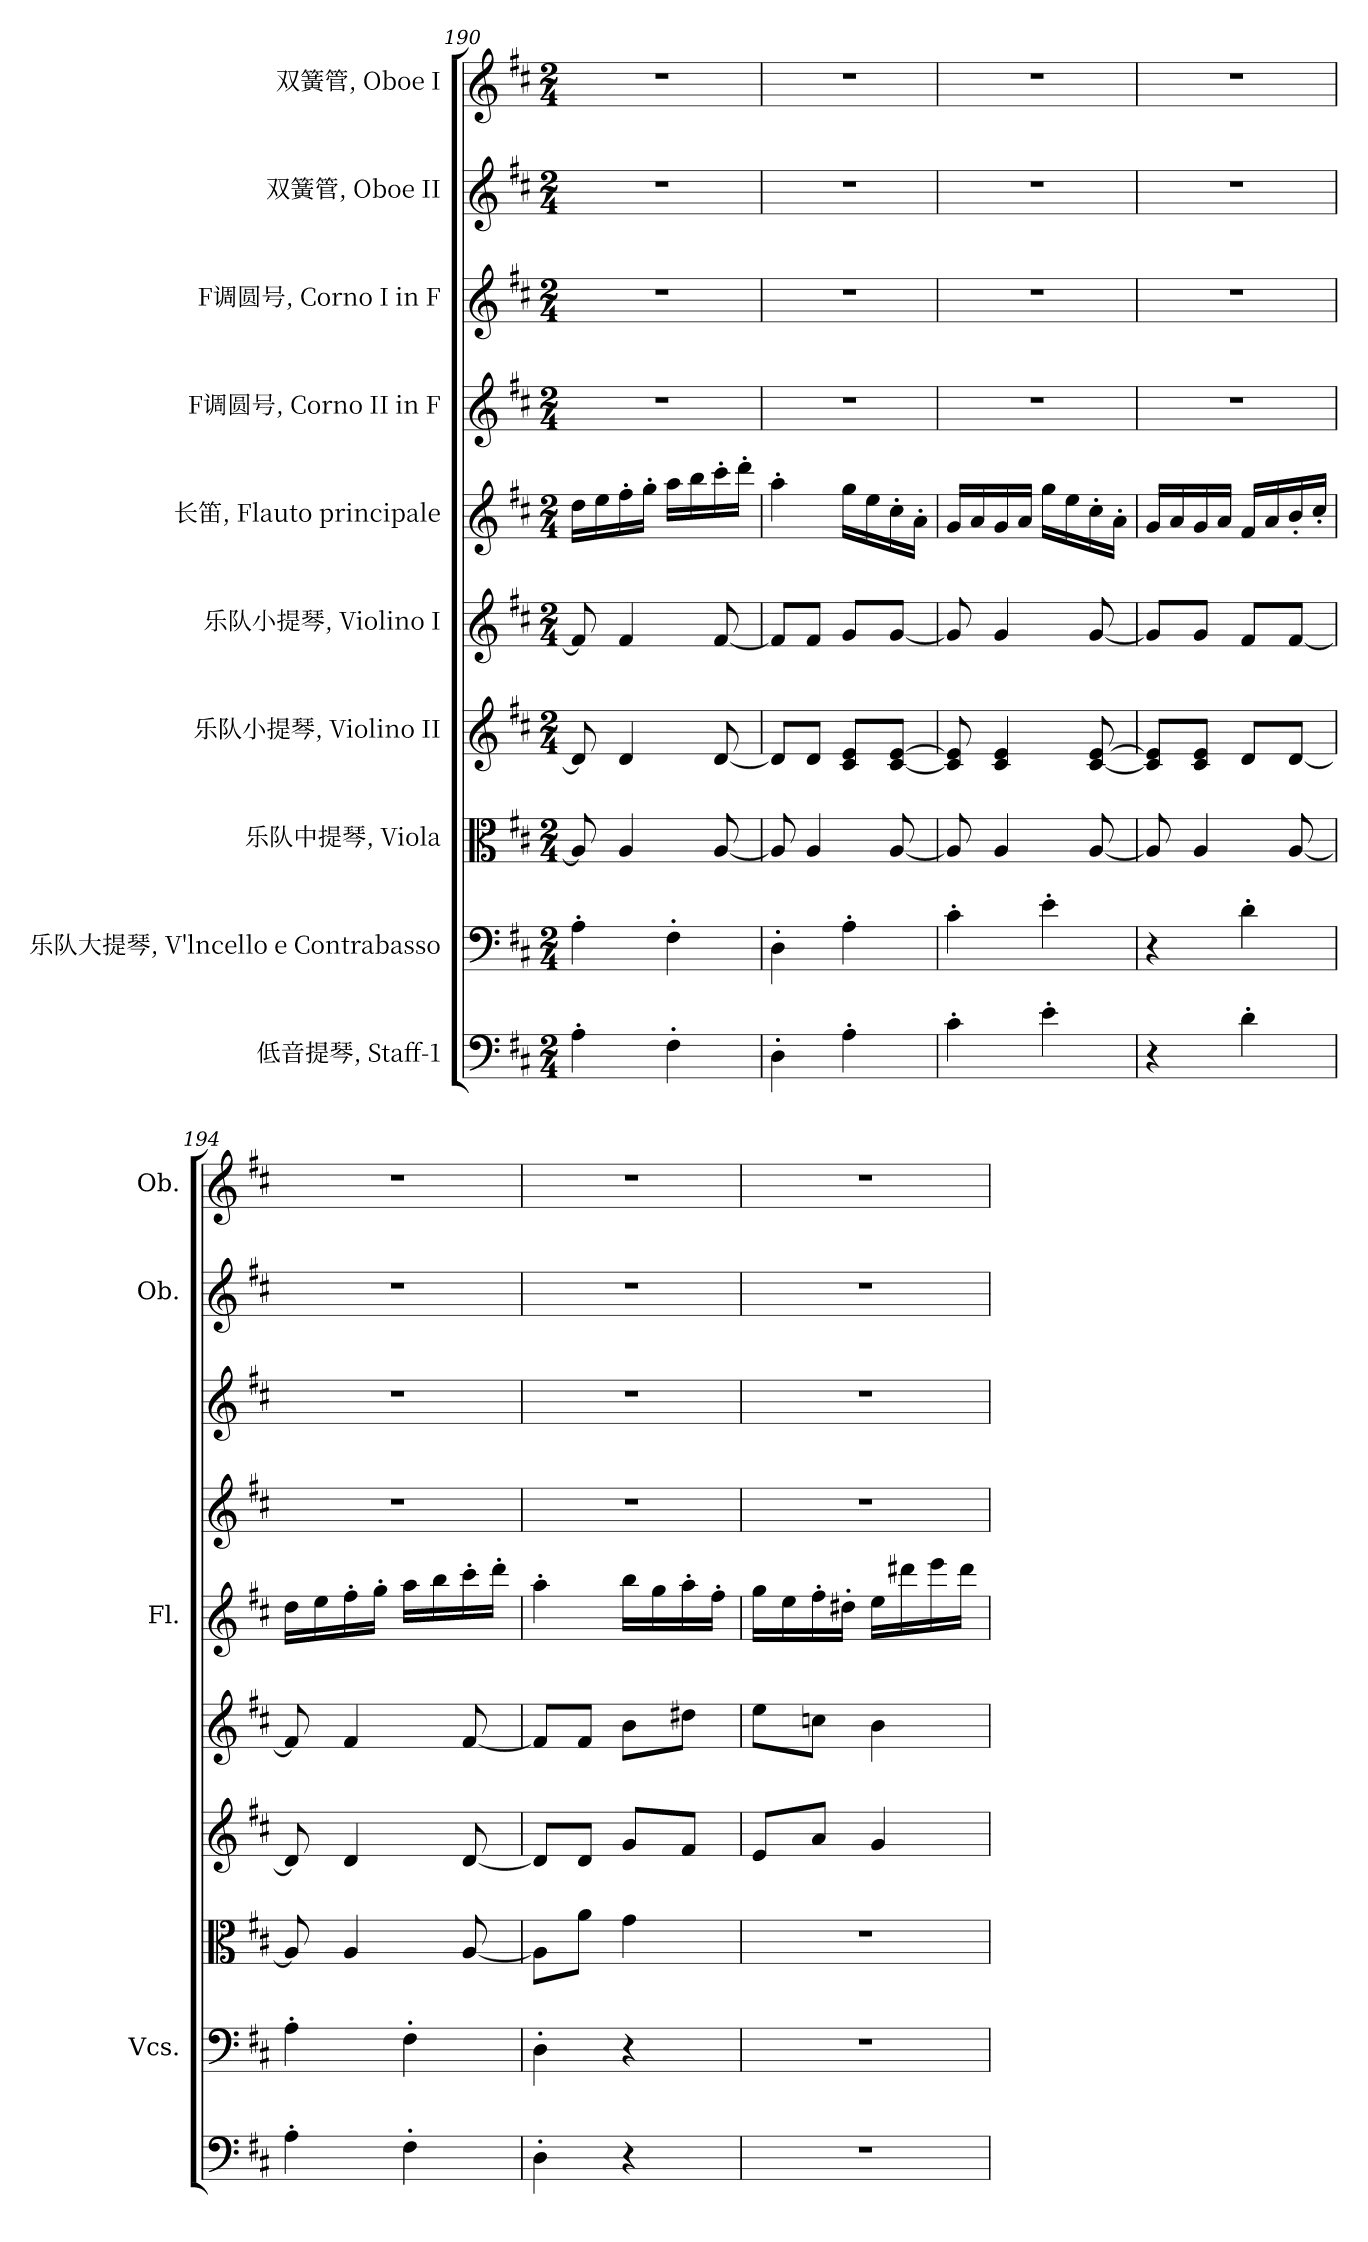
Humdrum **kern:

**kern	**kern	**kern	**kern	**kern	**kern	**kern	**kern	**kern	**kern
*part10	*part9	*part8	*part7	*part6	*part5	*part4	*part3	*part2	*part1
*staff10	*staff9	*staff8	*staff7	*staff6	*staff5	*staff4	*staff3	*staff2	*staff1
*I"低音提琴, Staff-1	*I"乐队大提琴, V'lncello e Contrabasso	*I"乐队中提琴, Viola	*I"乐队小提琴, Violino II	*I"乐队小提琴, Violino I	*I"长笛, Flauto principale	*I"F调圆号, Corno II in F	*I"F调圆号, Corno I in F	*I"双簧管, Oboe II	*I"双簧管, Oboe I
*	*I'Vcs.	*	*	*	*I'Fl.	*	*	*I'Ob.	*I'Ob.
*clefF4	*clefF4	*clefC3	*clefG2	*clefG2	*clefG2	*clefG2	*clefG2	*clefG2	*clefG2
*ITrd7c12	*	*	*	*	*	*ITrd4c7	*ITrd4c7	*	*
*k[f#c#]	*k[f#c#]	*k[f#c#]	*k[f#c#]	*k[f#c#]	*k[f#c#]	*k[f#]	*k[f#]	*k[f#c#]	*k[f#c#]
*M2/4	*M2/4	*M2/4	*M2/4	*M2/4	*M2/4	*M2/4	*M2/4	*M2/4	*M2/4
=190	=190	=190	=190	=190	=190	=190	=190	=190	=190
4AA'\	4A'\	8A/]	8d/]	8f#/]	16dd\LL	2r	2r	2r	2r
.	.	.	.	.	16ee\	.	.	.	.
.	.	4A/	4d/	4f#/	16ff#'\	.	.	.	.
.	.	.	.	.	16gg'\JJ	.	.	.	.
4FF#'\	4F#'\	.	.	.	16aa\LL	.	.	.	.
.	.	.	.	.	16bb\	.	.	.	.
.	.	[8A/	[8d/	[8f#/	16ccc#'\	.	.	.	.
.	.	.	.	.	16ddd'\JJ	.	.	.	.
=191	=191	=191	=191	=191	=191	=191	=191	=191	=191
4DD'\	4D'\	8A/]	8d/L]	8f#/L]	4aa'\	2r	2r	2r	2r
.	.	4A/	8d/J	8f#/J	.	.	.	.	.
4AA'\	4A'\	.	8c#/ 8e/L	8g/L	16gg\LL	.	.	.	.
.	.	.	.	.	16ee\	.	.	.	.
.	.	[8A/	[8c#/ [8e/J	[8g/J	16cc#'\	.	.	.	.
.	.	.	.	.	16a'\JJ	.	.	.	.
=192	=192	=192	=192	=192	=192	=192	=192	=192	=192
4C#'\	4c#'\	8A/]	8c#/] 8e/]	8g/]	16g/LL	2r	2r	2r	2r
.	.	.	.	.	16a/	.	.	.	.
.	.	4A/	4c#/ 4e/	4g/	16g/	.	.	.	.
.	.	.	.	.	16a/JJ	.	.	.	.
4E'\	4e'\	.	.	.	16gg\LL	.	.	.	.
.	.	.	.	.	16ee\	.	.	.	.
.	.	[8A/	[8c#/ [8e/	[8g/	16cc#'\	.	.	.	.
.	.	.	.	.	16a'\JJ	.	.	.	.
!!LO:PB:g=z
=193	=193	=193	=193	=193	=193	=193	=193	=193	=193
4r	4r	8A/]	8c#/] 8e/]L	8g/L]	16g/LL	2r	2r	2r	2r
.	.	.	.	.	16a/	.	.	.	.
.	.	4A/	8c#/ 8e/J	8g/J	16g/	.	.	.	.
.	.	.	.	.	16a/JJ	.	.	.	.
4D'\	4d'\	.	8d/L	8f#/L	16f#/LL	.	.	.	.
.	.	.	.	.	16a/	.	.	.	.
.	.	[8A/	[8d/J	[8f#/J	16b'/	.	.	.	.
.	.	.	.	.	16cc#'/JJ	.	.	.	.
=194	=194	=194	=194	=194	=194	=194	=194	=194	=194
4AA'\	4A'\	8A/]	8d/]	8f#/]	16dd\LL	2r	2r	2r	2r
.	.	.	.	.	16ee\	.	.	.	.
.	.	4A/	4d/	4f#/	16ff#'\	.	.	.	.
.	.	.	.	.	16gg'\JJ	.	.	.	.
4FF#'\	4F#'\	.	.	.	16aa\LL	.	.	.	.
.	.	.	.	.	16bb\	.	.	.	.
.	.	[8A/	[8d/	[8f#/	16ccc#'\	.	.	.	.
.	.	.	.	.	16ddd'\JJ	.	.	.	.
=195	=195	=195	=195	=195	=195	=195	=195	=195	=195
4DD'\	4D'\	8A\L]	8d/L]	8f#/L]	4aa'\	2r	2r	2r	2r
.	.	8a\J	8d/J	8f#/J	.	.	.	.	.
4r	4r	4g\	8g/L	8b\L	16bb\LL	.	.	.	.
.	.	.	.	.	16gg\	.	.	.	.
.	.	.	8f#/J	8dd#X\J	16aa'\	.	.	.	.
.	.	.	.	.	16ff#'\JJ	.	.	.	.
=196	=196	=196	=196	=196	=196	=196	=196	=196	=196
2r	2r	2r	8e/L	8ee\L	16gg\LL	2r	2r	2r	2r
.	.	.	.	.	16ee\	.	.	.	.
.	.	.	8a/J	8ccn\J	16ff#'\	.	.	.	.
.	.	.	.	.	16dd#X'\JJ	.	.	.	.
.	.	.	4g/	4b\	16ee\LL	.	.	.	.
.	.	.	.	.	16ddd#X\	.	.	.	.
.	.	.	.	.	16eee\	.	.	.	.
.	.	.	.	.	16ddd#\JJ	.	.	.	.
=	=	=	=	=	=	=	=	=	=
*-	*-	*-	*-	*-	*-	*-	*-	*-	*-
